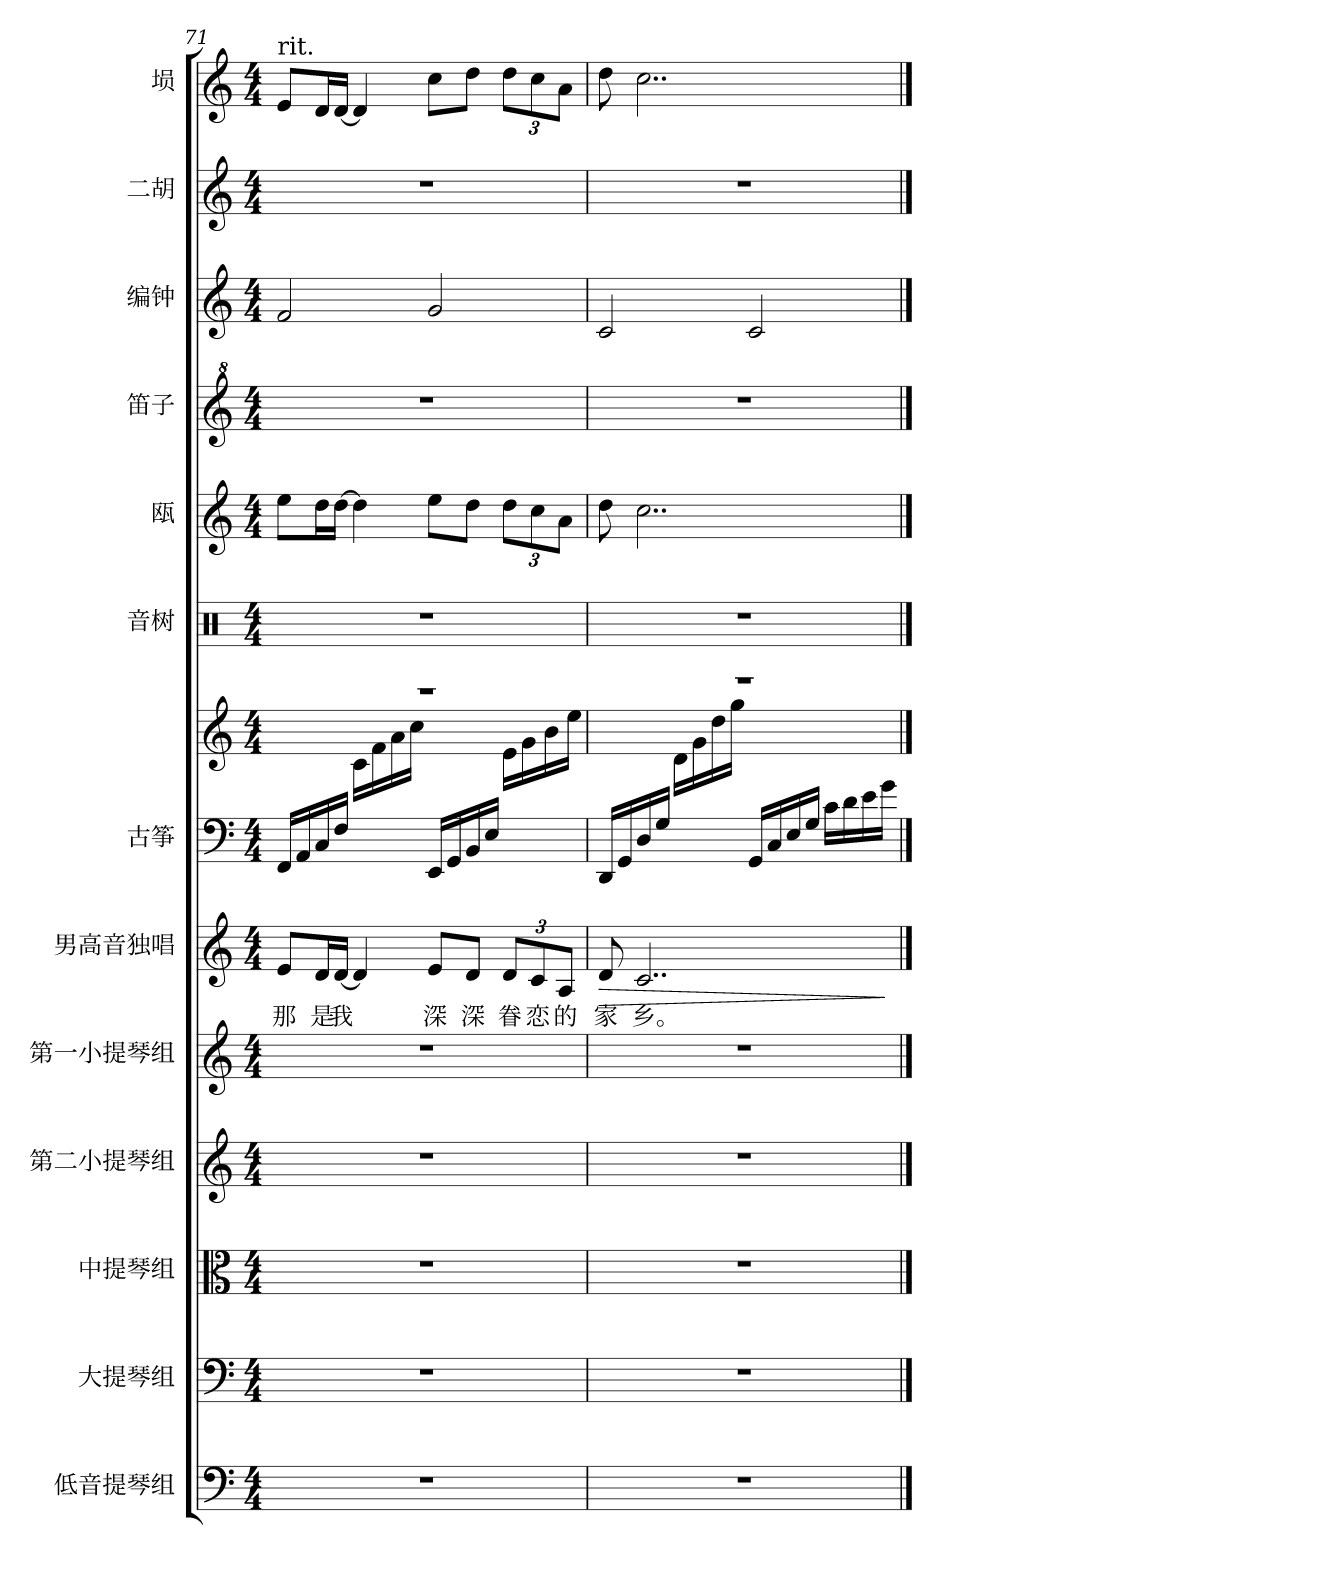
**kern	**kern	**kern	**kern	**kern	**kern	**text	**dynam	**kern	**kern	**kern	**kern	**kern	**kern	**kern	**kern
*part13	*part12	*part11	*part10	*part9	*part8	*part8	*part8	*part7	*part7	*part6	*part5	*part4	*part3	*part2	*part1
*staff14	*staff13	*staff12	*staff11	*staff10	*staff9	*staff9	*staff9	*staff8	*staff7	*staff6	*staff5	*staff4	*staff3	*staff2	*staff1
*I"低音提琴组	*I"大提琴组	*I"中提琴组	*I"第二小提琴组	*I"第一小提琴组	*I"男高音独唱	*	*	*I"古筝	*	*I"音树	*I"瓯	*I"笛子	*I"编钟	*I"二胡	*I"埙
*clefF4	*clefF4	*clefC3	*clefG2	*clefG2	*clefG2	*	*	*clefF4	*clefG2	*clefX	*clefG2	*clefG^2	*clefG2	*clefG2	*clefG2
*ITrd7c12	*	*	*	*	*	*	*	*	*	*	*	*ITrd-7c-12	*	*	*
*k[]	*k[]	*k[]	*k[]	*k[]	*k[]	*	*	*k[]	*k[]	*k[]	*k[]	*k[]	*k[]	*k[]	*k[]
*M4/4	*M4/4	*M4/4	*M4/4	*M4/4	*M4/4	*	*	*M4/4	*M4/4	*M4/4	*M4/4	*M4/4	*M4/4	*M4/4	*M4/4
=71	=71	=71	=71	=71	=71	=71	=71	=71	=71	=71	=71	=71	=71	=71	=71
!	!	!	!	!	!	!	!	!	!	!	!	!	!	!	!LO:TX:a:t=rit.
!	!	!	!	!	!	!LO:LY:b	!	!	!	!	!	!	!	!	!
*	*	*	*	*	*	*	*	*	*^	*	*	*	*	*	*
1r	1r	1r	1r	1r	8e/L	那	.	16FF/LL	1r	4ryy	1r	8ee\L	1r	2f/	1r	8e/L
.	.	.	.	.	.	.	.	16AA/	.	.	.	.	.	.	.	.
!	!	!	!	!	!	!LO:LY:b	!	!	!	!	!	!	!	!	!	!
.	.	.	.	.	16d/L	是	.	16C/	.	.	.	16dd\L	.	.	.	16d/L
!	!	!	!	!	!	!LO:LY:b	!	!	!	!	!	!	!	!	!	!
.	.	.	.	.	[16d/JJ	我	.	16F/JJ	.	.	.	[16dd\JJ	.	.	.	[16d/JJ
.	.	.	.	.	4d/]	.	.	4ryy	.	16c\LL	.	4dd\]	.	.	.	4d/]
.	.	.	.	.	.	.	.	.	.	16f\	.	.	.	.	.	.
.	.	.	.	.	.	.	.	.	.	16a\	.	.	.	.	.	.
.	.	.	.	.	.	.	.	.	.	16cc\JJ	.	.	.	.	.	.
!	!	!	!	!	!	!LO:LY:b	!	!	!	!	!	!	!	!	!	!
.	.	.	.	.	8e/L	深	.	16EE/LL	.	4ryy	.	8ee\L	.	2g/	.	8cc\L
.	.	.	.	.	.	.	.	16GG/	.	.	.	.	.	.	.	.
!	!	!	!	!	!	!LO:LY:b	!	!	!	!	!	!	!	!	!	!
.	.	.	.	.	8d/J	深	.	16BB/	.	.	.	8dd\J	.	.	.	8dd\J
.	.	.	.	.	.	.	.	16E/JJ	.	.	.	.	.	.	.	.
*	*	*	*	*	*Xbrackettup	*	*	*	*	*	*	*	*	*	*	*
!	!	!	!	!	!	!LO:LY:b	!	!	!	!	!	!	!	!	!	!
*	*	*	*	*	*	*	*	*	*	*	*	*Xbrackettup	*	*	*	*Xbrackettup
.	.	.	.	.	12d/L	眷	.	4ryy	.	16e\LL	.	12dd\L	.	.	.	12dd\L
.	.	.	.	.	.	.	.	.	.	16g\	.	.	.	.	.	.
!	!	!	!	!	!	!LO:LY:b	!	!	!	!	!	!	!	!	!	!
.	.	.	.	.	12c/	恋	.	.	.	.	.	12cc\	.	.	.	12cc\
.	.	.	.	.	.	.	.	.	.	16b\	.	.	.	.	.	.
!	!	!	!	!	!	!LO:LY:b	!	!	!	!	!	!	!	!	!	!
.	.	.	.	.	12A/J	的	.	.	.	.	.	12a\J	.	.	.	12a\J
.	.	.	.	.	.	.	.	.	.	16ee\JJ	.	.	.	.	.	.
!!LO:PB:g=z
=72	=72	=72	=72	=72	=72	=72	=72	=72	=72	=72	=72	=72	=72	=72	=72	=72
!	!	!	!	!	!	!LO:LY:b	!LO:HP:b	!	!	!	!	!	!	!	!	!
1r	1r	1r	1r	1r	8d/	家	>	16DD/LL	1r	4ryy	1r	8dd\	1r	2c/	1r	8dd\
.	.	.	.	.	.	.	.	16GG/	.	.	.	.	.	.	.	.
!	!	!	!	!	!	!LO:LY:b	!	!	!	!	!	!	!	!	!	!
.	.	.	.	.	2..c/	乡。	.	16D/	.	.	.	2..cc\	.	.	.	2..cc\
.	.	.	.	.	.	.	.	16G/JJ	.	.	.	.	.	.	.	.
.	.	.	.	.	.	.	.	4ryy	.	16d\LL	.	.	.	.	.	.
.	.	.	.	.	.	.	.	.	.	16g\	.	.	.	.	.	.
.	.	.	.	.	.	.	.	.	.	16dd\	.	.	.	.	.	.
.	.	.	.	.	.	.	.	.	.	16gg\JJ	.	.	.	.	.	.
.	.	.	.	.	.	.	.	16GG/LL	.	2ryy	.	.	.	2c/	.	.
.	.	.	.	.	.	.	.	16C/	.	.	.	.	.	.	.	.
.	.	.	.	.	.	.	.	16E/	.	.	.	.	.	.	.	.
.	.	.	.	.	.	.	.	16G/JJ	.	.	.	.	.	.	.	.
.	.	.	.	.	.	.	.	16c\LL	.	.	.	.	.	.	.	.
.	.	.	.	.	.	.	.	16d\	.	.	.	.	.	.	.	.
.	.	.	.	.	.	.	.	16e\	.	.	.	.	.	.	.	.
.	.	.	.	.	.	.	.	16g\JJ	.	.	.	.	.	.	.	.
*	*	*	*	*	*	*	*	*	*v	*v	*	*	*	*	*	*
.	.	.	.	.	.	.	]	.	.	.	.	.	.	.	.
==	==	==	==	==	==	==	==	==	==	==	==	==	==	==	==
*-	*-	*-	*-	*-	*-	*-	*-	*-	*-	*-	*-	*-	*-	*-	*-
